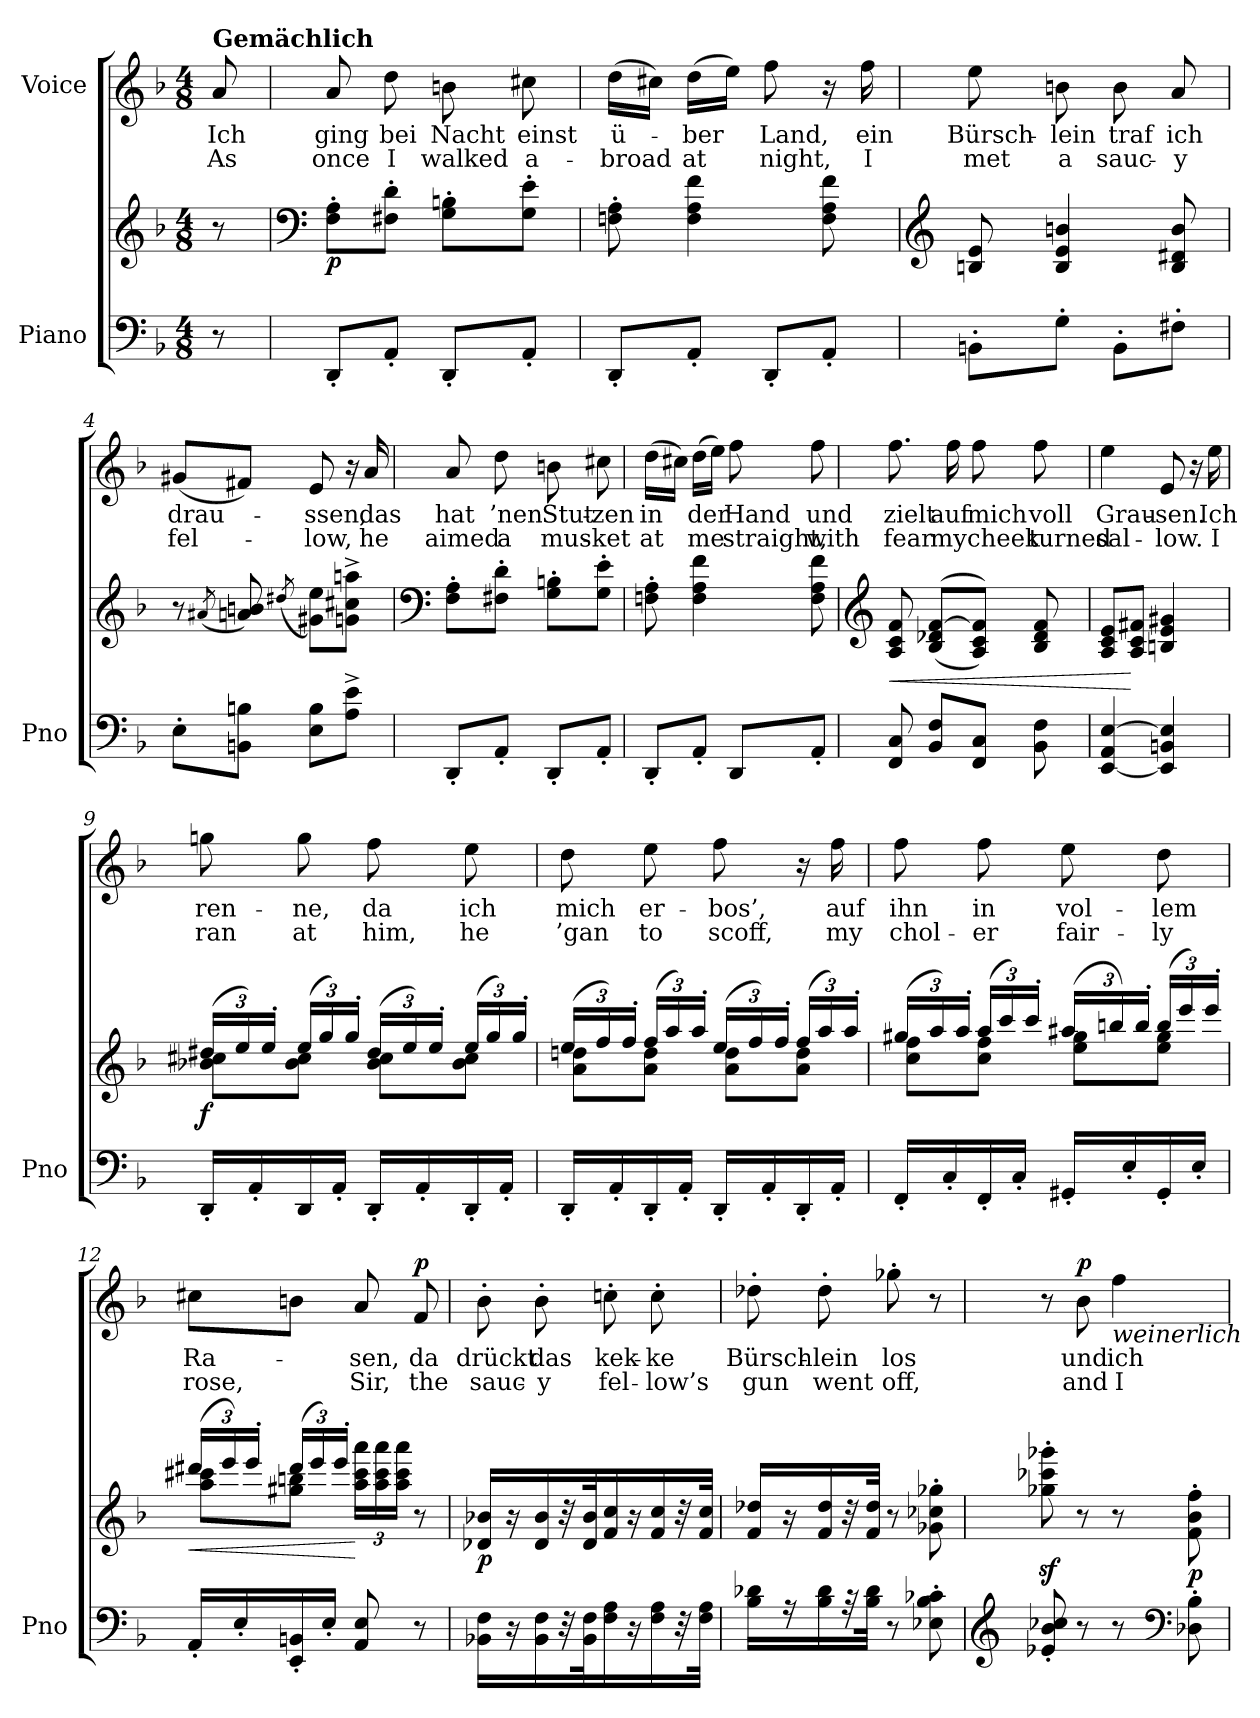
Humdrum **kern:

**kern	**kern	**dynam	**kern	**text	**text	**dynam
*part2	*part2	*part2	*part1	*part1	*part1	*part1
*staff3	*staff2	*staff2/3	*staff1	*staff1	*staff1	*staff1
*I"Piano	*	*	*I"Voice	*	*	*
*I'Pno	*	*	*	*	*	*
*clefF4	*clefG2	*	*clefG2	*	*	*
*k[b-]	*k[b-]	*	*k[b-]	*	*	*
*M4/8	*M4/8	*	*M4/8	*	*	*
=	=	=	=	=	=	=
!	!	!	!LO:TX:a:B:t=Gemächlich	!	!	!
!	!	!	!	!LO:LY:b	!LO:LY:b	!
8r	8r	.	8a/	Ich	As	.
=1	=1	=1	=1	=1	=1	=1
*	*clefF4	*	*	*	*	*
!	!	!LO:DY:b	!	!LO:LY:b	!LO:LY:b	!
8DD'/L	8F\' 8A\'L	p	8a/	ging	once	.
!	!	!	!	!LO:LY:b	!LO:LY:b	!
8AA'/J	8F#X\' 8d\'J	.	8dd\	bei	I	.
!	!	!	!	!LO:LY:b	!LO:LY:b	!
8DD'/L	8G\' 8Bn\'L	.	8bn\	Nacht	walked	.
!	!	!	!	!LO:LY:b	!LO:LY:b	!
8AA'/J	8G\' 8e\'J	.	8cc#X\	einst	a-	.
=2	=2	=2	=2	=2	=2	=2
!	!	!	!	!LO:LY:b	!LO:LY:b	!
8DD'/L	8Fn\' 8A\'	.	(16dd\LL	ü-	-broad	.
.	.	.	16cc#X\JJ)	.	.	.
!	!	!	!	!LO:LY:b	!LO:LY:b	!
8AA'/J	4F\ 4A\ 4f\	.	(16dd\LL	-ber	at	.
.	.	.	16ee\JJ)	.	.	.
!	!	!	!	!LO:LY:b	!LO:LY:b	!
8DD'/L	.	.	8ff\	Land,	night,	.
8AA'/J	8F\ 8A\ 8f\	.	16r	.	.	.
!	!	!	!	!LO:LY:b	!LO:LY:b	!
.	.	.	16ff\	ein	I	.
!!LO:LB:g=z
=3	=3	=3	=3	=3	=3	=3
*	*clefG2	*	*	*	*	*
!	!	!	!	!LO:LY:b	!LO:LY:b	!
8BBn'\L	8Bn/ 8e/	.	8ee\	Bürsch-	met	.
!	!	!	!	!LO:LY:b	!LO:LY:b	!
8G'\J	4B/ 4e/ 4bn/	.	8bn\	-lein	a	.
!	!	!	!	!LO:LY:b	!LO:LY:b	!
8BB'\L	.	.	8b\	traf	sauc-	.
!	!	!	!	!LO:LY:b	!LO:LY:b	!
8F#X'\J	8B/ 8d#X/ 8b/	.	8a/	ich	-y	.
=4	=4	=4	=4	=4	=4	=4
!	!	!	!	!LO:LY:b	!LO:LY:b	!
8E'\L	8r	.	(8g#X/L	drau-	fel-	.
.	(>8qa#X/	.	.	.	.	.
8BBn\ 8Bn\J	8an/ 8bn/)	.	8f#X/J)	.	.	.
.	(>8qdd#X/	.	.	.	.	.
!	!	!	!	!LO:LY:b	!LO:LY:b	!
8E\ 8B\L	8g#X\ 8ee\L)	.	8e/	-ssen,	-low,	.
8A\^ 8e\^J	8gn\^ 8cc#X\^ 8aan\^J	.	16r	.	.	.
!	!	!	!	!LO:LY:b	!LO:LY:b	!
.	.	.	16a/	das	he	.
=5	=5	=5	=5	=5	=5	=5
*	*clefF4	*	*	*	*	*
!	!	!	!	!LO:LY:b	!LO:LY:b	!
8DD'/L	8F\' 8A\'L	.	8a/	hat	aimed	.
!	!	!	!	!LO:LY:b	!LO:LY:b	!
8AA'/J	8F#X\' 8d\'J	.	8dd\	’nen	a	.
!	!	!	!	!LO:LY:b	!LO:LY:b	!
8DD'/L	8G\' 8Bn\'L	.	8bn\	Stut-	mus-	.
!	!	!	!	!LO:LY:b	!LO:LY:b	!
8AA'/J	8G\' 8e\'J	.	8cc#X\	-zen	-ket	.
!!LO:LB:g=z
=6	=6	=6	=6	=6	=6	=6
!	!	!	!	!LO:LY:b	!LO:LY:b	!
8DD'/L	8Fn\' 8A\'	.	(16dd\LL	in	at	.
.	.	.	16cc#X\JJ)	.	.	.
!	!	!	!	!LO:LY:b	!LO:LY:b	!
8AA'/J	4F\ 4A\ 4f\	.	(16dd\LL	der	me	.
.	.	.	16ee\JJ)	.	.	.
!	!	!	!	!LO:LY:b	!LO:LY:b	!
8DD/L	.	.	8ff\	Hand	straight,	.
!	!	!	!	!LO:LY:b	!LO:LY:b	!
8AA'/J	8F\ 8A\ 8f\	.	8ff\	und	with	.
=7	=7	=7	=7	=7	=7	=7
*	*clefG2	*	*	*	*	*
!	!	!LO:HP:b	!	!LO:LY:b	!LO:LY:b	!
8FF/ 8C/	8A/ 8c/ 8f/	<	8.ff\	zielt	fear	.
8BB-/ 8F/L	(<(<8B-/ 8d-X/ [8f/L	.	.	.	.	.
!	!	!	!	!LO:LY:b	!LO:LY:b	!
.	.	.	16ff\	auf	my	.
!	!	!	!	!LO:LY:b	!LO:LY:b	!
8FF/ 8C/J	8A/ 8c/ 8f/]J))	.	8ff\	mich	cheek	.
!	!	!	!	!LO:LY:b	!LO:LY:b	!
8BB-\ 8F\	8B-/ 8d-/ 8f/	.	8ff\	voll	turned	.
=8	=8	=8	=8	=8	=8	=8
!	!	!	!	!LO:LY:b	!LO:LY:b	!
[4EE/ 4AA/ [4E/	8A/ 8c/ 8e/L	.	4ee\	Grau-	sal-	.
.	8A/ 8c/ 8f#X/J	[	.	.	.	.
!	!	!	!	!LO:LY:b	!LO:LY:b	!
4EE/] 4BBn/ 4E/]	4Bn/ 4e/ 4g#X/	.	8e/	-sen.	-low.	.
.	.	.	16r	.	.	.
!	!	!	!	!LO:LY:b	!LO:LY:b	!
.	.	.	16ee\	Ich	I	.
!!LO:PB:g=z
=9	=9	=9	=9	=9	=9	=9
*	*Xbrackettup	*	*	*	*	*
*	*^	*	*	*	*	*
!	!	!	!LO:DY:b	!	!LO:LY:b	!LO:LY:b	!
16DD'/LL	(24dd#X/LL	8b-X\ 8cc#X\L	f	8ggn\	ren-	ran	.
.	24ee/)	.	.	.	.	.	.
16AA'/	.	.	.	.	.	.	.
.	24ee'/JJ	.	.	.	.	.	.
!	!	!	!	!	!LO:LY:b	!LO:LY:b	!
16DD/	(24ee/LL	8b-\ 8cc#\J	.	8gg\	-ne,	at	.
.	24gg/)	.	.	.	.	.	.
16AA'/JJ	.	.	.	.	.	.	.
.	24gg'/JJ	.	.	.	.	.	.
!	!	!	!	!	!LO:LY:b	!LO:LY:b	!
16DD'/LL	(24dd#/LL	8b-\ 8cc#\L	.	8ff\	da	him,	.
.	24ee/)	.	.	.	.	.	.
16AA'/	.	.	.	.	.	.	.
.	24ee'/JJ	.	.	.	.	.	.
!	!	!	!	!	!LO:LY:b	!LO:LY:b	!
16DD'/	(24ee/LL	8b-\ 8cc#\J	.	8ee\	ich	he	.
.	24gg/)	.	.	.	.	.	.
16AA'/JJ	.	.	.	.	.	.	.
.	24gg'/JJ	.	.	.	.	.	.
=10	=10	=10	=10	=10	=10	=10	=10
!	!	!	!	!	!LO:LY:b	!LO:LY:b	!
16DD'/LL	(24ee/LL	8a\ 8ddn\L	.	8dd\	mich	’gan	.
.	24ff/)	.	.	.	.	.	.
16AA'/	.	.	.	.	.	.	.
.	24ff'/JJ	.	.	.	.	.	.
!	!	!	!	!	!LO:LY:b	!LO:LY:b	!
16DD'/	(24ff/LL	8a\ 8dd\J	.	8ee\	er-	to	.
.	24aa/)	.	.	.	.	.	.
16AA'/JJ	.	.	.	.	.	.	.
.	24aa'/JJ	.	.	.	.	.	.
!	!	!	!	!	!LO:LY:b	!LO:LY:b	!
16DD'/LL	(24ee/LL	8a\ 8dd\L	.	8ff\	-bos’,	scoff,	.
.	24ff/)	.	.	.	.	.	.
16AA'/	.	.	.	.	.	.	.
.	24ff'/JJ	.	.	.	.	.	.
16DD'/	(24ff/LL	8a\ 8dd\J	.	16r	.	.	.
.	24aa/)	.	.	.	.	.	.
!	!	!	!	!	!LO:LY:b	!LO:LY:b	!
16AA'/JJ	.	.	.	16ff\	auf	my	.
.	24aa'/JJ	.	.	.	.	.	.
!!LO:LB:g=z
=11	=11	=11	=11	=11	=11	=11	=11
!	!	!	!	!	!LO:LY:b	!LO:LY:b	!
16FF'/LL	(24gg#X/LL	8cc\ 8ff\L	.	8ff\	ihn	chol-	.
.	24aa/)	.	.	.	.	.	.
16C'/	.	.	.	.	.	.	.
.	24aa'/JJ	.	.	.	.	.	.
!	!	!	!	!	!LO:LY:b	!LO:LY:b	!
16FF'/	(24aa/LL	8cc\ 8ff\J	.	8ff\	in	-er	.
.	24ccc/)	.	.	.	.	.	.
16C'/JJ	.	.	.	.	.	.	.
.	24ccc'/JJ	.	.	.	.	.	.
!	!	!	!	!	!LO:LY:b	!LO:LY:b	!
16GG#X'/LL	(24aa#X/LL	8ee\ 8gg#\L	.	8ee\	vol-	fair-	.
.	24bbn/)	.	.	.	.	.	.
16E'/	.	.	.	.	.	.	.
.	24bb'/JJ	.	.	.	.	.	.
!	!	!	!	!	!LO:LY:b	!LO:LY:b	!
16GG#'/	(24bb/LL	8ee\ 8gg#\J	.	8dd\	-lem	-ly	.
.	24eee/)	.	.	.	.	.	.
16E'/JJ	.	.	.	.	.	.	.
.	24eee'/JJ	.	.	.	.	.	.
=12	=12	=12	=12	=12	=12	=12	=12
!	!	!	!LO:HP:b	!	!LO:LY:b	!LO:LY:b	!
16AA'/LL	(24ddd#X/LL	8aa\ 8ccc#X\L	<	8cc#X\L	Ra-	rose,	.
.	24eee/)	.	.	.	.	.	.
16E'/	.	.	.	.	.	.	.
.	24eee'/JJ	.	.	.	.	.	.
16EE/' 16BBn/'	(24ddd#/LL	8gg#X\ 8bbn\J	.	8bn\J	.	.	.
.	24eee/)	.	.	.	.	.	.
16E'/JJ	.	.	.	.	.	.	.
.	24eee'/JJ	.	.	.	.	.	.
!	!	!	!	!	!LO:LY:b	!LO:LY:b	!
8AA/ 8E/	24aa\ 24ccc#\ 24aaa\LL	4ryy	[	8a/	-sen,	Sir,	.
.	24aa\ 24ccc#\ 24aaa\	.	.	.	.	.	.
.	24aa\ 24ccc#\ 24aaa\JJ	.	.	.	.	.	.
!	!	!	!	!	!LO:LY:b	!LO:LY:b	!LO:DY:a
8r	8r	.	.	8f/	da	the	p
*	*v	*v	*	*	*	*	*
!!LO:LB:g=z
=13	=13	=13	=13	=13	=13	=13
!	!	!LO:DY:b	!	!LO:LY:b	!LO:LY:b	!
16BB-X\ 16F\	16d-X/ 16b-X/	p	8b-'\	drückt	sauc-	.
16r	16r	.	.	.	.	.
!	!	!	!	!LO:LY:b	!LO:LY:b	!
16BB-\ 16F\LL	16d-/ 16b-/LL	.	8b-'\	das	-y	.
32r	32r	.	.	.	.	.
32BB-\ 32F\JJJ	32d-/ 32b-/JJJ	.	.	.	.	.
!	!	!	!	!LO:LY:b	!LO:LY:b	!
16F\ 16A\	16f/ 16cc/	.	8ccn'\	kek-	fel-	.
16r	16r	.	.	.	.	.
!	!	!	!	!LO:LY:b	!LO:LY:b	!
16F\ 16A\LL	16f/ 16cc/LL	.	8cc'\	-ke	-low’s	.
32r	32r	.	.	.	.	.
32F\ 32A\JJJ	32f/ 32cc/JJJ	.	.	.	.	.
=14	=14	=14	=14	=14	=14	=14
!	!	!	!	!LO:LY:b	!LO:LY:b	!
16B-\ 16d-X\	16f/ 16dd-X/	.	8dd-X'\	Bürsch-	gun	.
16r	16r	.	.	.	.	.
!	!	!	!	!LO:LY:b	!LO:LY:b	!
16B-\ 16d-\LL	16f/ 16dd-/LL	.	8dd-'\	-lein	went	.
32r	32r	.	.	.	.	.
32B-\ 32d-\JJJ	32f/ 32dd-/JJJ	.	.	.	.	.
!	!	!	!	!LO:LY:b	!LO:LY:b	!
8r	8r	.	8gg-X'\	los	off,	.
8E-i\' 8B-\' 8c-X\'	8g-X\' 8cc-X\' 8gg-X\'	.	8r	.	.	.
=15	=15	=15	=15	=15	=15	=15
*clefG2	*	*	*	*	*	*
8e-i/' 8b-/' 8cc-X/'	8gg-X\z<' 8ccc-X\z<' 8ggg-X\z<'	.	8r	.	.	.
!	!	!	!	!LO:LY:b	!LO:LY:b	!LO:DY:a
8r	8r	.	8b-\	und	and	p
!	!	!	!LO:TX:b:i:t=weinerlich	!	!	!
!	!	!	!	!LO:LY:b	!LO:LY:b	!
8r	8r	.	4ff\	ich	I	.
*clefF4	*	*	*	*	*	*
!	!	!LO:DY:b	!	!	!	!
8D-X\' 8B-\'	8f\' 8b-\' 8ff\'	p	.	.	.	.
=	=	=	=	=	=	=
*-	*-	*-	*-	*-	*-	*-
